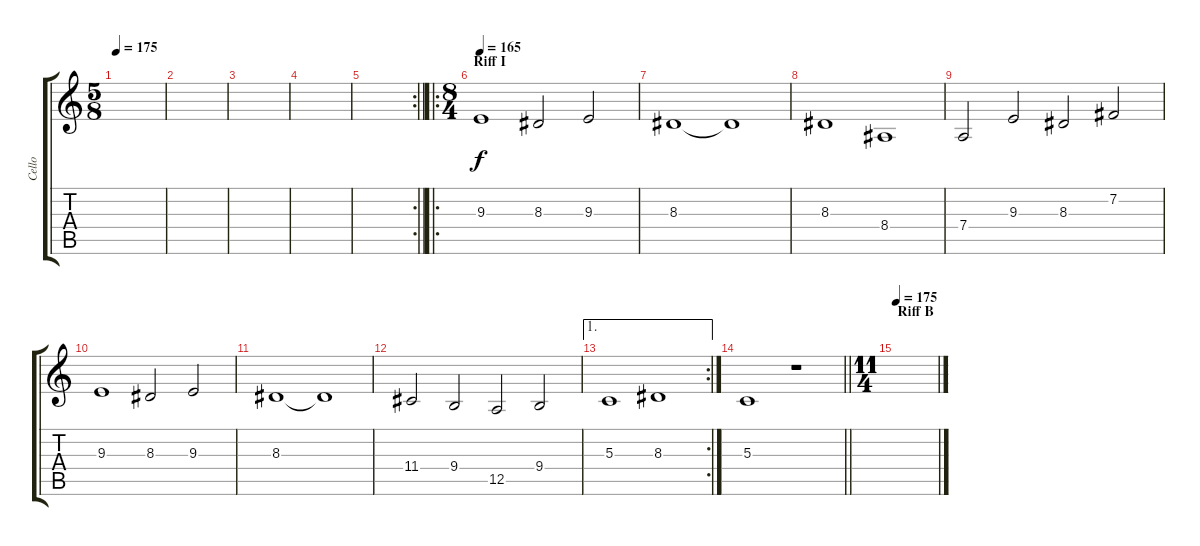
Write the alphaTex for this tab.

\track ("Cello" "Cello") {instrument cello}
\staff {score tabs}
\tuning (E4 B3 G3 D3 A2 E2) {hide}
\ts (5 8)
\tempo 175
\clef g2
\ks c
|
|
|
|
\rc 2
\barLineRight lightlight
|
\ro
\ts (8 4)
\section ("" "Riff I")
\tempo 165
9.3.1 8.3.2 9.3.2 |
8.3.1 8.3{t}.1 |
8.3.1 8.4.1 |
7.4.2 9.3.2 8.3.2 7.2.2 |
9.3.1 8.3.2 9.3.2 |
8.3.1 8.3{t}.1 |
11.4.2 9.4.2 12.5.2 9.4.2 |
\ae 1
\rc 2
5.3.1 8.3.1 |
\barLineRight lightlight
5.3.1 r.1 |
\ts (11 4)
\section ("" "Riff B")
\tempo 175
